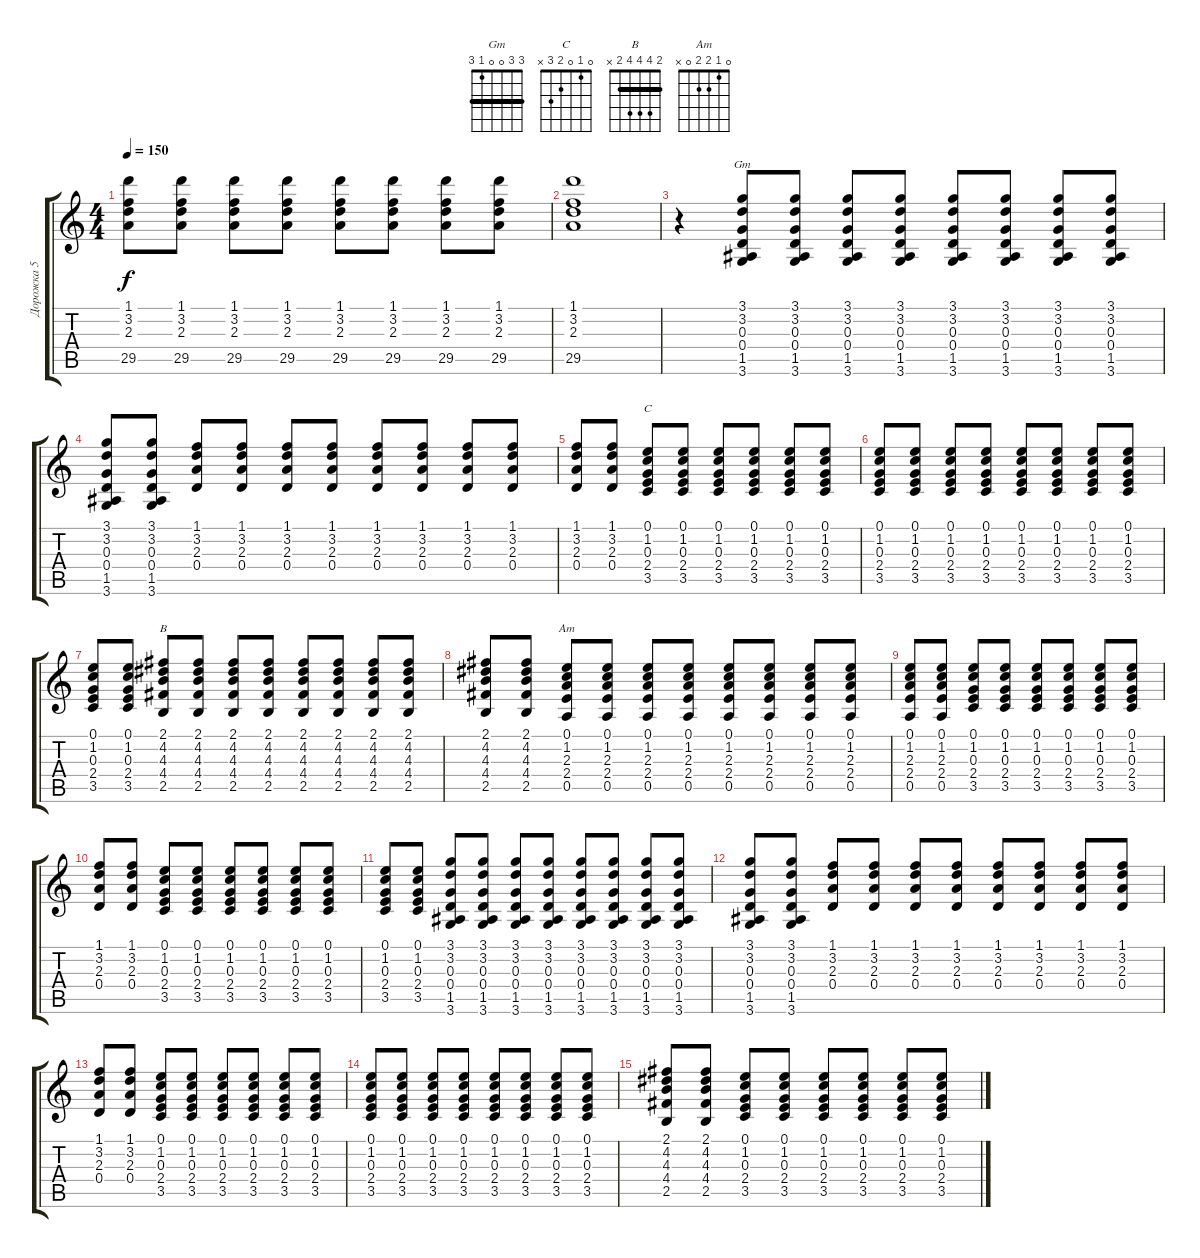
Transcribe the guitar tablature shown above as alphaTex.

\track ("Дорожка 5" "Дорожка 5") {instrument acousticguitarnylon}
\staff {score tabs}
\tuning (E4 B3 G3 D3 A2 E2) {hide}
\chord ("Gm" 3 3 0 0 1 3) {barre 3}
\chord ("C" 0 1 0 2 3 x)
\chord ("B" 2 4 4 4 2 x) {barre 2}
\chord ("Am" 0 1 2 2 0 x)
\ts (4 4)
\tempo 150
\clef g2
\ks c
(1.1 3.2 2.3 29.5).8{dy f} (1.1 3.2 2.3 29.5).8 (1.1 3.2 2.3 29.5).8 (1.1 3.2 2.3 29.5).8 (1.1 3.2 2.3 29.5).8 (1.1 3.2 2.3 29.5).8 (1.1 3.2 2.3 29.5).8 (1.1 3.2 2.3 29.5).8 |
(1.1 3.2 2.3 29.5).1 |
r.4 (3.1 3.2 0.3 0.4 1.5 3.6).8{ch "Gm"} (3.1 3.2 0.3 0.4 1.5 3.6).8 (3.1 3.2 0.3 0.4 1.5 3.6).8 (3.1 3.2 0.3 0.4 1.5 3.6).8 (3.1 3.2 0.3 0.4 1.5 3.6).8 (3.1 3.2 0.3 0.4 1.5 3.6).8 (3.1 3.2 0.3 0.4 1.5 3.6).8 (3.1 3.2 0.3 0.4 1.5 3.6).8 |
(3.1 3.2 0.3 0.4 1.5 3.6).8 (3.1 3.2 0.3 0.4 1.5 3.6).8 (1.1 3.2 2.3 0.4).8 (1.1 3.2 2.3 0.4).8 (1.1 3.2 2.3 0.4).8 (1.1 3.2 2.3 0.4).8 (1.1 3.2 2.3 0.4).8 (1.1 3.2 2.3 0.4).8 (1.1 3.2 2.3 0.4).8 (1.1 3.2 2.3 0.4).8 |
(1.1 3.2 2.3 0.4).8 (1.1 3.2 2.3 0.4).8 (0.1 1.2 0.3 2.4 3.5).8{ch "C"} (0.1 1.2 0.3 2.4 3.5).8 (0.1 1.2 0.3 2.4 3.5).8 (0.1 1.2 0.3 2.4 3.5).8 (0.1 1.2 0.3 2.4 3.5).8 (0.1 1.2 0.3 2.4 3.5).8 |
(0.1 1.2 0.3 2.4 3.5).8 (0.1 1.2 0.3 2.4 3.5).8 (0.1 1.2 0.3 2.4 3.5).8 (0.1 1.2 0.3 2.4 3.5).8 (0.1 1.2 0.3 2.4 3.5).8 (0.1 1.2 0.3 2.4 3.5).8 (0.1 1.2 0.3 2.4 3.5).8 (0.1 1.2 0.3 2.4 3.5).8 |
(0.1 1.2 0.3 2.4 3.5).8 (0.1 1.2 0.3 2.4 3.5).8 (2.1 4.2 4.3 4.4 2.5).8{ch "B"} (2.1 4.2 4.3 4.4 2.5).8 (2.1 4.2 4.3 4.4 2.5).8 (2.1 4.2 4.3 4.4 2.5).8 (2.1 4.2 4.3 4.4 2.5).8 (2.1 4.2 4.3 4.4 2.5).8 (2.1 4.2 4.3 4.4 2.5).8 (2.1 4.2 4.3 4.4 2.5).8 |
(2.1 4.2 4.3 4.4 2.5).8 (2.1 4.2 4.3 4.4 2.5).8 (0.1 1.2 2.3 2.4 0.5).8{ch "Am"} (0.1 1.2 2.3 2.4 0.5).8 (0.1 1.2 2.3 2.4 0.5).8 (0.1 1.2 2.3 2.4 0.5).8 (0.1 1.2 2.3 2.4 0.5).8 (0.1 1.2 2.3 2.4 0.5).8 (0.1 1.2 2.3 2.4 0.5).8 (0.1 1.2 2.3 2.4 0.5).8 |
(0.1 1.2 2.3 2.4 0.5).8 (0.1 1.2 2.3 2.4 0.5).8 (0.1 1.2 0.3 2.4 3.5).8 (0.1 1.2 0.3 2.4 3.5).8 (0.1 1.2 0.3 2.4 3.5).8 (0.1 1.2 0.3 2.4 3.5).8 (0.1 1.2 0.3 2.4 3.5).8 (0.1 1.2 0.3 2.4 3.5).8 |
(1.1 3.2 2.3 0.4).8 (1.1 3.2 2.3 0.4).8 (0.1 1.2 0.3 2.4 3.5).8 (0.1 1.2 0.3 2.4 3.5).8 (0.1 1.2 0.3 2.4 3.5).8 (0.1 1.2 0.3 2.4 3.5).8 (0.1 1.2 0.3 2.4 3.5).8 (0.1 1.2 0.3 2.4 3.5).8 |
(0.1 1.2 0.3 2.4 3.5).8 (0.1 1.2 0.3 2.4 3.5).8 (3.1 3.2 0.3 0.4 1.5 3.6).8 (3.1 3.2 0.3 0.4 1.5 3.6).8 (3.1 3.2 0.3 0.4 1.5 3.6).8 (3.1 3.2 0.3 0.4 1.5 3.6).8 (3.1 3.2 0.3 0.4 1.5 3.6).8 (3.1 3.2 0.3 0.4 1.5 3.6).8 (3.1 3.2 0.3 0.4 1.5 3.6).8 (3.1 3.2 0.3 0.4 1.5 3.6).8 |
(3.1 3.2 0.3 0.4 1.5 3.6).8 (3.1 3.2 0.3 0.4 1.5 3.6).8 (1.1 3.2 2.3 0.4).8 (1.1 3.2 2.3 0.4).8 (1.1 3.2 2.3 0.4).8 (1.1 3.2 2.3 0.4).8 (1.1 3.2 2.3 0.4).8 (1.1 3.2 2.3 0.4).8 (1.1 3.2 2.3 0.4).8 (1.1 3.2 2.3 0.4).8 |
(1.1 3.2 2.3 0.4).8 (1.1 3.2 2.3 0.4).8 (0.1 1.2 0.3 2.4 3.5).8 (0.1 1.2 0.3 2.4 3.5).8 (0.1 1.2 0.3 2.4 3.5).8 (0.1 1.2 0.3 2.4 3.5).8 (0.1 1.2 0.3 2.4 3.5).8 (0.1 1.2 0.3 2.4 3.5).8 |
(0.1 1.2 0.3 2.4 3.5).8 (0.1 1.2 0.3 2.4 3.5).8 (0.1 1.2 0.3 2.4 3.5).8 (0.1 1.2 0.3 2.4 3.5).8 (0.1 1.2 0.3 2.4 3.5).8 (0.1 1.2 0.3 2.4 3.5).8 (0.1 1.2 0.3 2.4 3.5).8 (0.1 1.2 0.3 2.4 3.5).8 |
(2.1 4.2 4.3 4.4 2.5).8 (2.1 4.2 4.3 4.4 2.5).8 (0.1 1.2 0.3 2.4 3.5).8 (0.1 1.2 0.3 2.4 3.5).8 (0.1 1.2 0.3 2.4 3.5).8 (0.1 1.2 0.3 2.4 3.5).8 (0.1 1.2 0.3 2.4 3.5).8 (0.1 1.2 0.3 2.4 3.5).8
